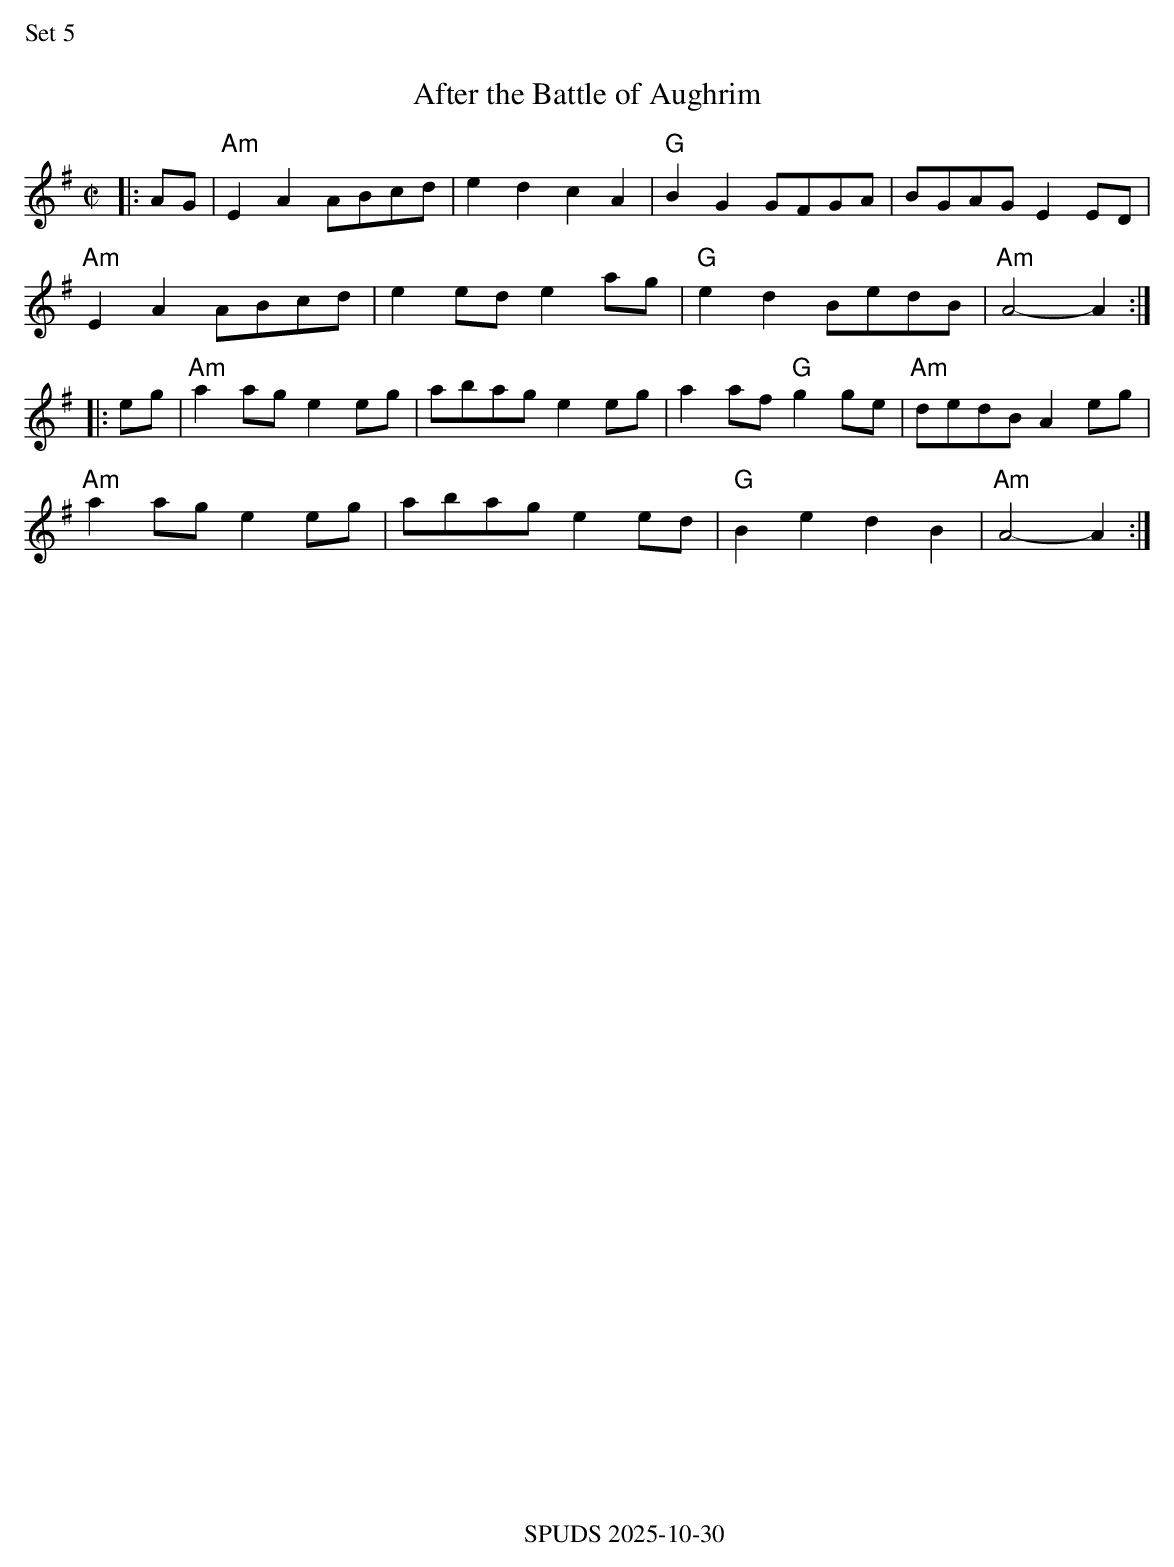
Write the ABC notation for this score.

X:1
%%text Set 5
T:After the Battle of Aughrim
M:C|
K:ADor
|:AG|"Am"E2A2 ABcd | e2d2 c2A2 |"G" B2G2 GFGA | BGAG E2ED |
"Am"E2A2 ABcd | e2ed e2ag | "G"e2d2 BedB | "Am"A4-A2 :|
|:eg|"Am"a2ag e2eg | abag e2eg | a2af "G"g2ge |"Am" dedB A2 eg |
"Am"a2ag e2eg | abag e2ed | "G"B2e2 d2B2 |"Am" A4-A2 :|
